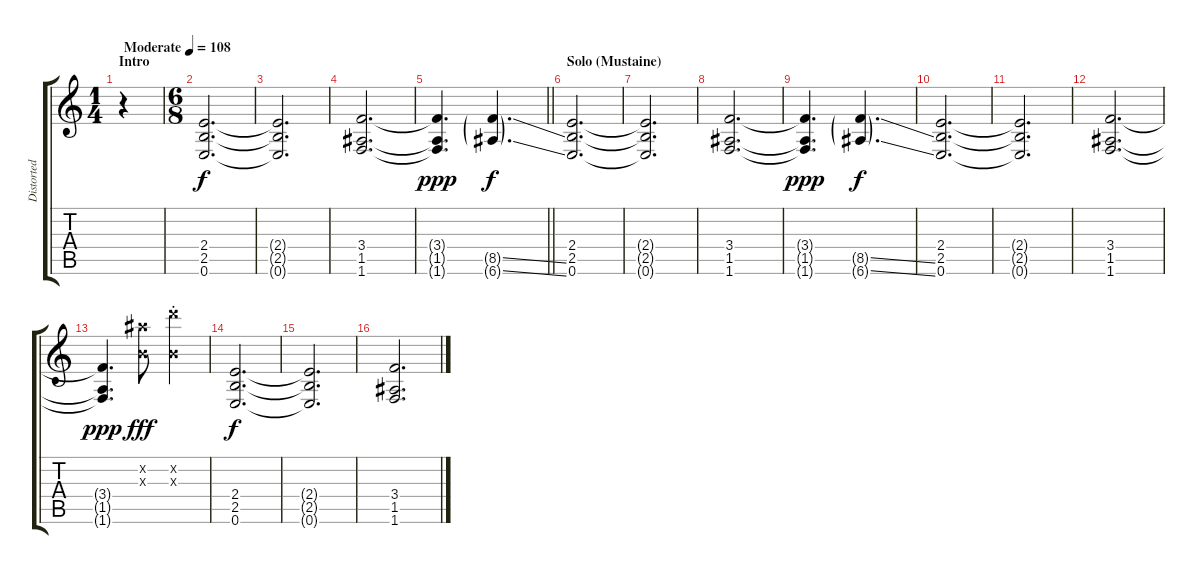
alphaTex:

\track ("Distorted Rhythm Guitar (R)" "Distorted ") {instrument distortionguitar}
\staff {score tabs}
\tuning (E4 B3 G3 D3 A2 E2) {hide}
\ts (1 4)
\section ("" "Intro")
\tempo (108 "Moderate")
\clef g2
\ks c
r.4{dy f instrument distortionguitar} |
\ts (6 8)
(2.4 2.5 0.6).2{d} |
(2.4{t} 2.5{t} 0.6{t}).2{d} |
(3.4 1.5 1.6).2{d} |
\barLineRight lightlight
(3.4{t} 1.5{t} 1.6{t}).4{d dy ppp} (8.5{ss g} 6.6{ss g}).4{d dy f} |
\section ("" "Solo (Mustaine)")
(2.4 2.5 0.6).2{d} |
(2.4{t} 2.5{t} 0.6{t}).2{d} |
(3.4 1.5 1.6).2{d} |
(3.4{t} 1.5{t} 1.6{t}).4{d dy ppp} (8.5{ss g} 6.6{ss g}).4{d dy f} |
(2.4 2.5 0.6).2{d} |
(2.4{t} 2.5{t} 0.6{t}).2{d} |
(3.4 1.5 1.6).2{d} |
(3.4{t} 1.5{t} 1.6{t}).4{d dy ppp} (0.2{x} 15.3{x}).8{dy fff} (0.2{st x} 19.3{st x}).4 |
(2.4 2.5 0.6).2{d dy f} |
(2.4{t} 2.5{t} 0.6{t}).2{d} |
(3.4 1.5 1.6).2{d}
